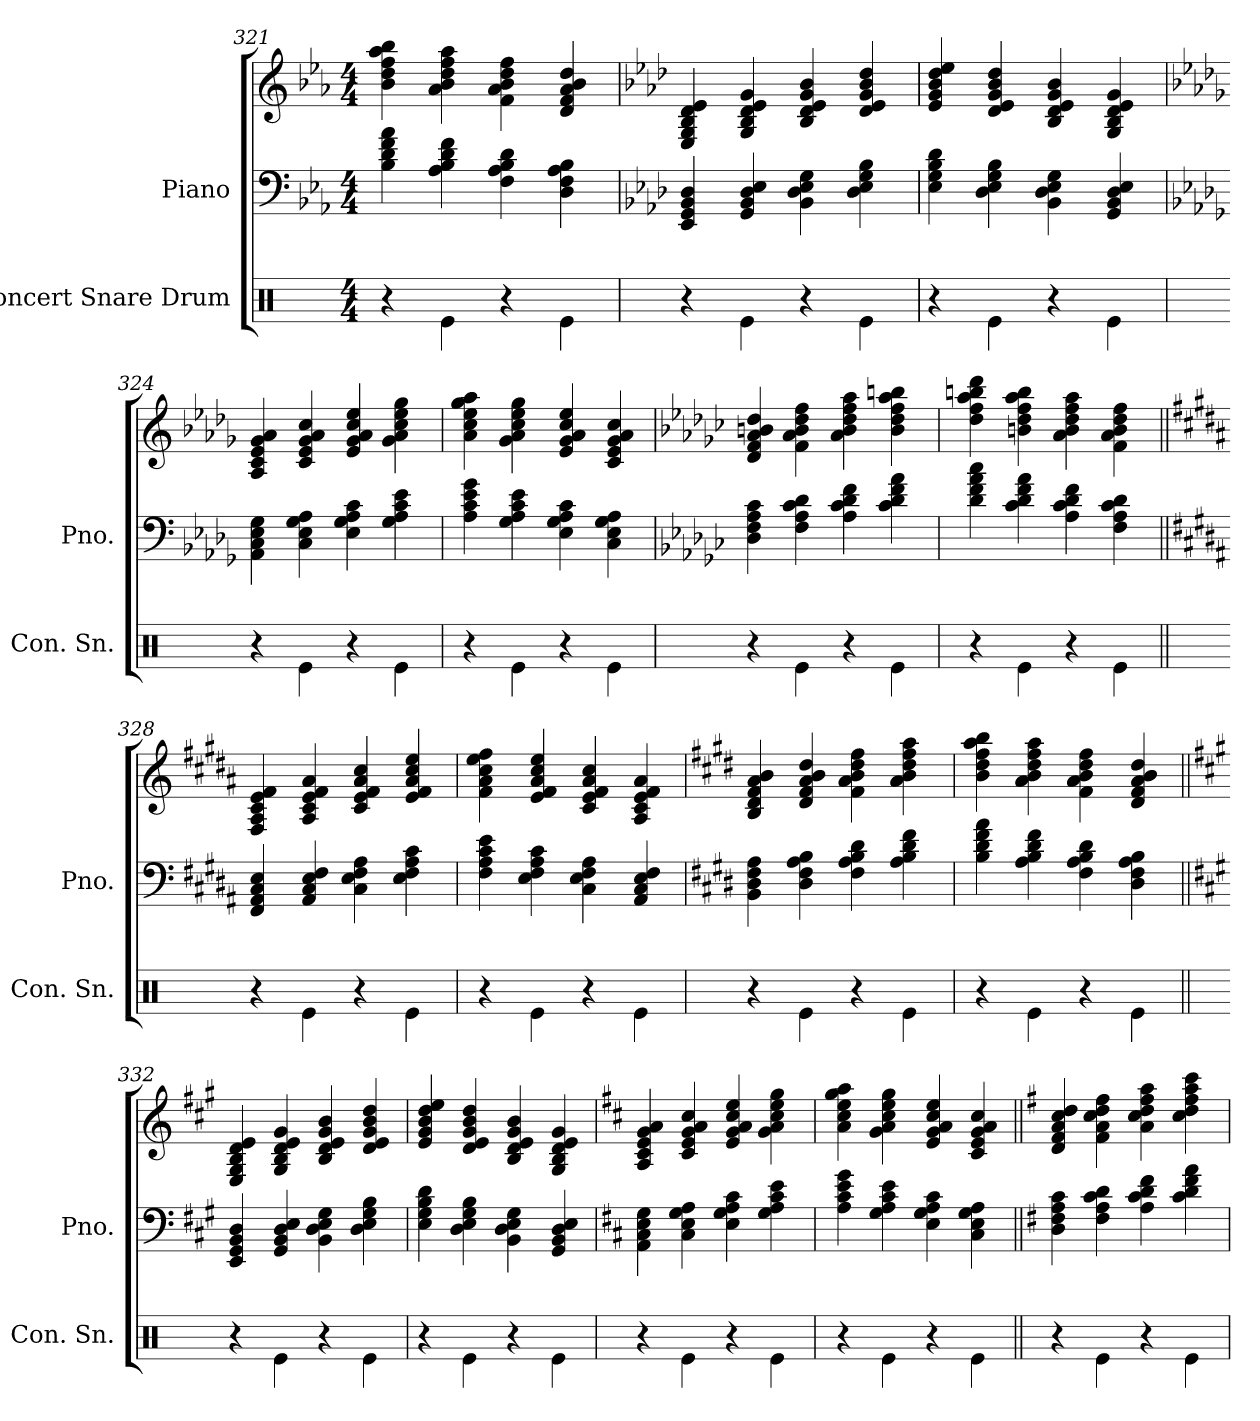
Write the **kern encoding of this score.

**kern	**kern	**kern
*part2	*part1	*part1
*staff3	*staff2	*staff1
*I"Concert Snare Drum	*I"Piano	*
*I'Con. Sn.	*I'Pno.	*
!!LO:LB:g=z
*clefX	*clefF4	*clefG2
*k[]	*k[b-e-a-]	*k[b-e-a-]
*M4/4	*M4/4	*M4/4
=321	=321	=321
4r	4B-\ 4d\ 4f\ 4a-\	4b-\ 4dd\ 4ff\ 4aa-\ 4bb-\
4Re\	4A-\ 4B-\ 4d\ 4f\	4a-\ 4b-\ 4dd\ 4ff\ 4aa-\
4r	4F\ 4A-\ 4B-\ 4d\	4f\ 4a-\ 4b-\ 4dd\ 4ff\
4Re\	4D\ 4F\ 4A-\ 4B-\	4d/ 4f/ 4a-/ 4b-/ 4dd/
=322	=322	=322
*	*k[b-e-a-d-]	*k[b-e-a-d-]
4r	4EE-/ 4GG/ 4BB-/ 4D-/	4E-/ 4G/ 4B-/ 4d-/ 4e-/
4Re\	4GG/ 4BB-/ 4D-/ 4E-/	4G/ 4B-/ 4d-/ 4e-/ 4g/
4r	4BB-\ 4D-\ 4E-\ 4G\	4B-/ 4d-/ 4e-/ 4g/ 4b-/
4Re\	4D-\ 4E-\ 4G\ 4B-\	4d-/ 4e-/ 4g/ 4b-/ 4dd-/
=323	=323	=323
4r	4E-\ 4G\ 4B-\ 4d-\	4e-/ 4g/ 4b-/ 4dd-/ 4ee-/
4Re\	4D-\ 4E-\ 4G\ 4B-\	4d-/ 4e-/ 4g/ 4b-/ 4dd-/
4r	4BB-\ 4D-\ 4E-\ 4G\	4B-/ 4d-/ 4e-/ 4g/ 4b-/
4Re\	4GG/ 4BB-/ 4D-/ 4E-/	4G/ 4B-/ 4d-/ 4e-/ 4g/
=324	=324	=324
*	*k[b-e-a-d-g-]	*k[b-e-a-d-g-]
4r	4AA-\ 4C\ 4E-\ 4G-\	4A-/ 4c/ 4e-/ 4g-/ 4a-/
4Re\	4C\ 4E-\ 4G-\ 4A-\	4c/ 4e-/ 4g-/ 4a-/ 4cc/
4r	4E-\ 4G-\ 4A-\ 4c\	4e-/ 4g-/ 4a-/ 4cc/ 4ee-/
4Re\	4G-\ 4A-\ 4c\ 4e-\	4g-\ 4a-\ 4cc\ 4ee-\ 4gg-\
!!LO:PB:g=z
=325	=325	=325
4r	4A-\ 4c\ 4e-\ 4g-\	4a-\ 4cc\ 4ee-\ 4gg-\ 4aa-\
4Re\	4G-\ 4A-\ 4c\ 4e-\	4g-\ 4a-\ 4cc\ 4ee-\ 4gg-\
4r	4E-\ 4G-\ 4A-\ 4c\	4e-/ 4g-/ 4a-/ 4cc/ 4ee-/
4Re\	4C\ 4E-\ 4G-\ 4A-\	4c/ 4e-/ 4g-/ 4a-/ 4cc/
=326	=326	=326
*	*k[b-e-a-d-g-c-]	*k[b-e-a-d-g-c-]
4r	4D-\ 4F\ 4A-\ 4c-\	4d-/ 4f/ 4a-/ 4bn/ 4dd-/
4Re\	4F\ 4A-\ 4c-\ 4d-\	4f\ 4a-\ 4b\ 4dd-\ 4ff\
4r	4A-\ 4c-\ 4d-\ 4f\	4a-\ 4b\ 4dd-\ 4ff\ 4aa-\
4Re\	4c-\ 4d-\ 4f\ 4a-\	4b\ 4dd-\ 4ff\ 4aa-\ 4bbn\
=327	=327	=327
4r	4d-\ 4f\ 4a-\ 4cc-\	4dd-\ 4ff\ 4aa-\ 4bbn\ 4ddd-\
4Re\	4c-\ 4d-\ 4f\ 4a-\	4bn\ 4dd-\ 4ff\ 4aa-\ 4bb\
4r	4A-\ 4c-\ 4d-\ 4f\	4a-\ 4b\ 4dd-\ 4ff\ 4aa-\
4Re\	4F\ 4A-\ 4c-\ 4d-\	4f\ 4a-\ 4b\ 4dd-\ 4ff\
!!LO:LB:g=z
=328||	=328||	=328||
*	*k[f#c#g#d#a#]	*k[f#c#g#d#a#]
4r	4FF#/ 4AA#/ 4C#/ 4E/	4F#/ 4A#/ 4c#/ 4e/ 4f#/
4Re\	4AA#/ 4C#/ 4E/ 4F#/	4A#/ 4c#/ 4e/ 4f#/ 4a#/
4r	4C#\ 4E\ 4F#\ 4A#\	4c#/ 4e/ 4f#/ 4a#/ 4cc#/
4Re\	4E\ 4F#\ 4A#\ 4c#\	4e/ 4f#/ 4a#/ 4cc#/ 4ee/
=329	=329	=329
4r	4F#\ 4A#\ 4c#\ 4e\	4f#\ 4a#\ 4cc#\ 4ee\ 4ff#\
4Re\	4E\ 4F#\ 4A#\ 4c#\	4e/ 4f#/ 4a#/ 4cc#/ 4ee/
4r	4C#\ 4E\ 4F#\ 4A#\	4c#/ 4e/ 4f#/ 4a#/ 4cc#/
4Re\	4AA#/ 4C#/ 4E/ 4F#/	4A#/ 4c#/ 4e/ 4f#/ 4a#/
=330	=330	=330
*	*k[f#c#g#d#]	*k[f#c#g#d#]
4r	4BB\ 4D#\ 4F#\ 4A\	4B/ 4d#/ 4f#/ 4a/ 4b/
4Re\	4D#\ 4F#\ 4A\ 4B\	4d#/ 4f#/ 4a/ 4b/ 4dd#/
4r	4F#\ 4A\ 4B\ 4d#\	4f#\ 4a\ 4b\ 4dd#\ 4ff#\
4Re\	4A\ 4B\ 4d#\ 4f#\	4a\ 4b\ 4dd#\ 4ff#\ 4aa\
=331	=331	=331
4r	4B\ 4d#\ 4f#\ 4a\	4b\ 4dd#\ 4ff#\ 4aa\ 4bb\
4Re\	4A\ 4B\ 4d#\ 4f#\	4a\ 4b\ 4dd#\ 4ff#\ 4aa\
4r	4F#\ 4A\ 4B\ 4d#\	4f#\ 4a\ 4b\ 4dd#\ 4ff#\
4Re\	4D#\ 4F#\ 4A\ 4B\	4d#/ 4f#/ 4a/ 4b/ 4dd#/
!!LO:LB:g=z
=332||	=332||	=332||
*	*k[f#c#g#]	*k[f#c#g#]
4r	4EE/ 4GG#/ 4BB/ 4D/	4E/ 4G#/ 4B/ 4d/ 4e/
4Re\	4GG#/ 4BB/ 4D/ 4E/	4G#/ 4B/ 4d/ 4e/ 4g#/
4r	4BB\ 4D\ 4E\ 4G#\	4B/ 4d/ 4e/ 4g#/ 4b/
4Re\	4D\ 4E\ 4G#\ 4B\	4d/ 4e/ 4g#/ 4b/ 4dd/
=333	=333	=333
4r	4E\ 4G#\ 4B\ 4d\	4e/ 4g#/ 4b/ 4dd/ 4ee/
4Re\	4D\ 4E\ 4G#\ 4B\	4d/ 4e/ 4g#/ 4b/ 4dd/
4r	4BB\ 4D\ 4E\ 4G#\	4B/ 4d/ 4e/ 4g#/ 4b/
4Re\	4GG#/ 4BB/ 4D/ 4E/	4G#/ 4B/ 4d/ 4e/ 4g#/
=334	=334	=334
*	*k[f#c#]	*k[f#c#]
4r	4AA\ 4C#\ 4E\ 4G\	4A/ 4c#/ 4e/ 4g/ 4a/
4Re\	4C#\ 4E\ 4G\ 4A\	4c#/ 4e/ 4g/ 4a/ 4cc#/
4r	4E\ 4G\ 4A\ 4c#\	4e/ 4g/ 4a/ 4cc#/ 4ee/
4Re\	4G\ 4A\ 4c#\ 4e\	4g\ 4a\ 4cc#\ 4ee\ 4gg\
=335	=335	=335
4r	4A\ 4c#\ 4e\ 4g\	4a\ 4cc#\ 4ee\ 4gg\ 4aa\
4Re\	4G\ 4A\ 4c#\ 4e\	4g\ 4a\ 4cc#\ 4ee\ 4gg\
4r	4E\ 4G\ 4A\ 4c#\	4e/ 4g/ 4a/ 4cc#/ 4ee/
4Re\	4C#\ 4E\ 4G\ 4A\	4c#/ 4e/ 4g/ 4a/ 4cc#/
!!LO:LB:g=z
=336||	=336||	=336||
*	*k[f#]	*k[f#]
4r	4D\ 4F#\ 4A\ 4c\	4d/ 4f#/ 4a/ 4cc/ 4dd/
4Re\	4F#\ 4A\ 4c\ 4d\	4f#\ 4a\ 4cc\ 4dd\ 4ff#\
4r	4A\ 4c\ 4d\ 4f#\	4a\ 4cc\ 4dd\ 4ff#\ 4aa\
4Re\	4c\ 4d\ 4f#\ 4a\	4cc\ 4dd\ 4ff#\ 4aa\ 4ccc\
=	=	=
*-	*-	*-
